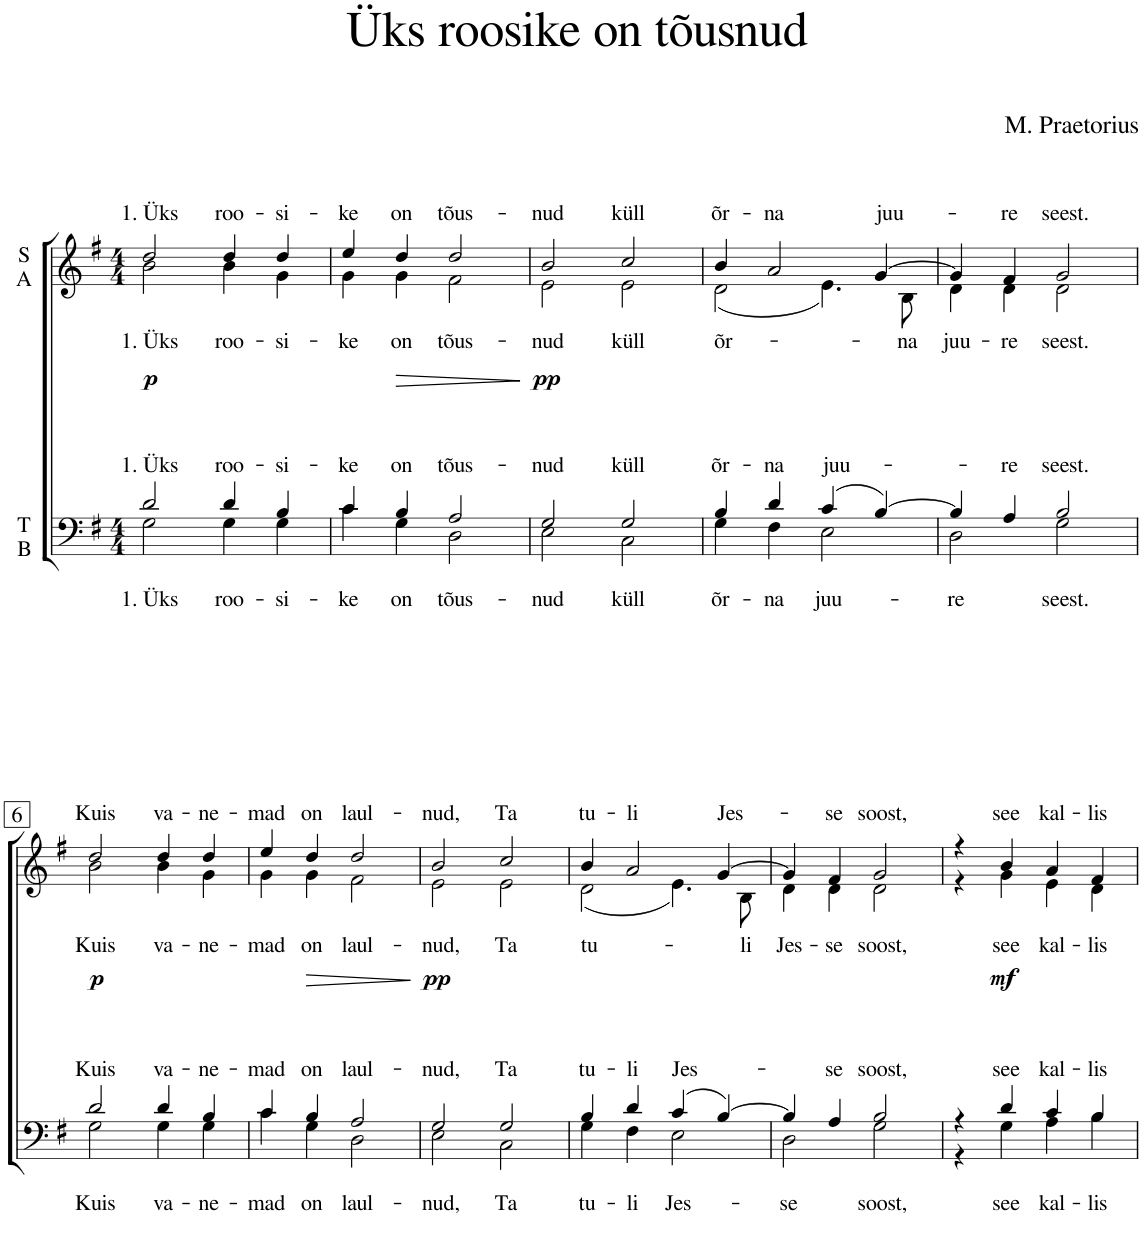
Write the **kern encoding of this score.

**kern	**text	**text	**kern	**text	**text	**dynam
*part2	*part2	*part2	*part1	*part1	*part1	*part1
*staff2	*staff2	*staff2	*staff1	*staff1	*staff1	*staff1
*I"T B	*	*	*I"S A	*	*	*
*clefF4	*	*	*clefG2	*	*	*
*k[f#]	*	*	*k[f#]	*	*	*
*M4/4	*	*	*M4/4	*	*	*
=1	=1	=1	=1	=1	=1	=1
!	!LO:LY:a	!	!	!	!	!
*^	*	*	*	*	*	*
!	!	!	!LO:LY:b	!	!LO:LY:a	!	!
*	*	*	*	*^	*	*	*
!	!	!	!	!	!	!	!LO:LY:b	!LO:DY:b
2d/	2G\	.	1. Üks	2dd/	2b\	.	1. Üks	p
!	!	!LO:LY:a	!	!	!	!	!	!
!	!	!	!LO:LY:b	!	!	!LO:LY:a	!	!
!	!	!	!	!	!	!	!LO:LY:b	!
4d/	4G\	.	roo-	4dd/	4b\	.	roo-	.
!	!	!LO:LY:a	!	!	!	!	!	!
!	!	!	!LO:LY:b	!	!	!LO:LY:a	!	!
!	!	!	!	!	!	!	!LO:LY:b	!
4B/	4G\	.	-si-	4dd/	4g\	.	-si-	.
=2	=2	=2	=2	=2	=2	=2	=2	=2
!	!	!LO:LY:a	!	!	!	!	!	!
!	!	!	!LO:LY:b	!	!	!LO:LY:a	!	!
!	!	!	!	!	!	!	!LO:LY:b	!
4c/	4c\	.	-ke	4ee/	4g\	.	-ke	.
!	!	!LO:LY:a	!	!	!	!	!	!
!	!	!	!LO:LY:b	!	!	!LO:LY:a	!	!LO:HP:b
!	!	!	!	!	!	!	!LO:LY:b	!
4B/	4G\	.	on	4dd/	4g\	.	on	>
!	!	!LO:LY:a	!	!	!	!	!	!
!	!	!	!LO:LY:b	!	!	!LO:LY:a	!	!
!	!	!	!	!	!	!	!LO:LY:b	!
2A/	2D\	.	tõus-	2dd/	2f#\	.	tõus-	.
*v	*v	*	*	*	*	*	*	*
*	*	*	*v	*v	*	*	*
.	.	.	.	.	.	]
=3	=3	=3	=3	=3	=3	=3
!	!LO:LY:a	!	!	!	!	!
*^	*	*	*	*	*	*
!	!	!	!LO:LY:b	!	!LO:LY:a	!	!
*	*	*	*	*^	*	*	*
!	!	!	!	!	!	!	!LO:LY:b	!LO:DY:b
2G/	2E\	.	-nud	2b/	2e\	.	-nud	pp
!	!	!LO:LY:a	!	!	!	!	!	!
!	!	!	!LO:LY:b	!	!	!LO:LY:a	!	!
!	!	!	!	!	!	!	!LO:LY:b	!
2G/	2C\	.	küll	2cc/	2e\	.	küll	.
=4	=4	=4	=4	=4	=4	=4	=4	=4
!	!	!LO:LY:a	!	!	!	!	!	!
!	!	!	!LO:LY:b	!	!	!LO:LY:a	!	!
!	!	!	!	!	!	!	!LO:LY:b	!
4B/	4G\	.	õr-	4b/	(2d\	.	õr-	.
!	!	!LO:LY:a	!	!	!	!	!	!
!	!	!	!LO:LY:b	!	!	!LO:LY:a	!	!
4d/	4F#\	.	-na	2a/	.	-na	.	.
!	!	!LO:LY:a	!	!	!	!	!	!
!	!	!	!LO:LY:b	!	!	!	!	!
(4c/	2E\	.	juu-	.	4.e\)	.	.	.
!	!	!	!	!	!	!LO:LY:a	!	!
[4B/)	.	.	.	[4g/	.	juu-	.	.
!	!	!	!	!	!	!	!LO:LY:b	!
.	.	.	.	.	8B\	.	-na	.
=5	=5	=5	=5	=5	=5	=5	=5	=5
!	!	!	!LO:LY:b	!	!	!	!LO:LY:b	!
4B/]	2D\	.	-re	4g/]	4d\	.	juu-	.
!	!	!LO:LY:a	!	!	!	!LO:LY:a	!	!
!	!	!	!	!	!	!	!LO:LY:b	!
4A/	.	-re	.	4f#/	4d\	.	-re	.
!	!	!LO:LY:a	!	!	!	!	!	!
!	!	!	!LO:LY:b	!	!	!LO:LY:a	!	!
!	!	!	!	!	!	!	!LO:LY:b	!
2B/	2G\	.	seest.	2g/	2d\	.	seest.	.
!!LO:LB:g=z	!!
=6	=6	=6	=6	=6	=6	=6	=6	=6
!	!	!LO:LY:a	!	!	!	!	!	!
!	!	!	!LO:LY:b	!	!	!LO:LY:a	!	!
!	!	!	!	!	!	!	!LO:LY:b	!LO:DY:b
2d/	2G\	.	Kuis	2dd/	2b\	.	Kuis	p
!	!	!LO:LY:a	!	!	!	!	!	!
!	!	!	!LO:LY:b	!	!	!LO:LY:a	!	!
!	!	!	!	!	!	!	!LO:LY:b	!
4d/	4G\	.	va-	4dd/	4b\	.	va-	.
!	!	!LO:LY:a	!	!	!	!	!	!
!	!	!	!LO:LY:b	!	!	!LO:LY:a	!	!
!	!	!	!	!	!	!	!LO:LY:b	!
4B/	4G\	.	-ne-	4dd/	4g\	.	-ne-	.
=7	=7	=7	=7	=7	=7	=7	=7	=7
!	!	!LO:LY:a	!	!	!	!	!	!
!	!	!	!LO:LY:b	!	!	!LO:LY:a	!	!
!	!	!	!	!	!	!	!LO:LY:b	!
4c/	4c\	.	-mad	4ee/	4g\	.	-mad	.
!	!	!LO:LY:a	!	!	!	!	!	!
!	!	!	!LO:LY:b	!	!	!LO:LY:a	!	!LO:HP:b
!	!	!	!	!	!	!	!LO:LY:b	!
4B/	4G\	.	on	4dd/	4g\	.	on	>
!	!	!LO:LY:a	!	!	!	!	!	!
!	!	!	!LO:LY:b	!	!	!LO:LY:a	!	!
!	!	!	!	!	!	!	!LO:LY:b	!
2A/	2D\	.	laul-	2dd/	2f#\	.	laul-	.
*v	*v	*	*	*	*	*	*	*
*	*	*	*v	*v	*	*	*
.	.	.	.	.	.	]
=8	=8	=8	=8	=8	=8	=8
!	!LO:LY:a	!	!	!	!	!
*^	*	*	*	*	*	*
!	!	!	!LO:LY:b	!	!LO:LY:a	!	!
*	*	*	*	*^	*	*	*
!	!	!	!	!	!	!	!LO:LY:b	!LO:DY:b
2G/	2E\	.	-nud,	2b/	2e\	.	-nud,	pp
!	!	!LO:LY:a	!	!	!	!	!	!
!	!	!	!LO:LY:b	!	!	!LO:LY:a	!	!
!	!	!	!	!	!	!	!LO:LY:b	!
2G/	2C\	.	Ta	2cc/	2e\	.	Ta	.
=9	=9	=9	=9	=9	=9	=9	=9	=9
!	!	!LO:LY:a	!	!	!	!	!	!
!	!	!	!LO:LY:b	!	!	!LO:LY:a	!	!
!	!	!	!	!	!	!	!LO:LY:b	!
4B/	4G\	.	tu-	4b/	(2d\	.	tu-	.
!	!	!LO:LY:a	!	!	!	!	!	!
!	!	!	!LO:LY:b	!	!	!LO:LY:a	!	!
4d/	4F#\	.	-li	2a/	.	-li	.	.
!	!	!LO:LY:a	!	!	!	!	!	!
!	!	!	!LO:LY:b	!	!	!	!	!
(4c/	2E\	.	Jes-	.	4.e\)	.	.	.
!	!	!	!	!	!	!LO:LY:a	!	!
[4B/)	.	.	.	[4g/	.	Jes-	.	.
!	!	!	!	!	!	!	!LO:LY:b	!
.	.	.	.	.	8B\	.	-li	.
=10	=10	=10	=10	=10	=10	=10	=10	=10
!	!	!	!LO:LY:b	!	!	!	!LO:LY:b	!
4B/]	2D\	.	-se	4g/]	4d\	.	Jes-	.
!	!	!LO:LY:a	!	!	!	!LO:LY:a	!	!
!	!	!	!	!	!	!	!LO:LY:b	!
4A/	.	-se	.	4f#/	4d\	.	-se	.
!	!	!LO:LY:a	!	!	!	!	!	!
!	!	!	!LO:LY:b	!	!	!LO:LY:a	!	!
!	!	!	!	!	!	!	!LO:LY:b	!
2B/	2G\	.	soost,	2g/	2d\	.	soost,	.
=11	=11	=11	=11	=11	=11	=11	=11	=11
4r	4r	.	.	4r	4r	.	.	.
!	!	!LO:LY:a	!	!	!	!	!	!
!	!	!	!LO:LY:b	!	!	!LO:LY:a	!	!
!	!	!	!	!	!	!	!LO:LY:b	!LO:DY:b
4d/	4G\	.	see	4b/	4g\	.	see	mf
!	!	!LO:LY:a	!	!	!	!	!	!
!	!	!	!LO:LY:b	!	!	!LO:LY:a	!	!
!	!	!	!	!	!	!	!LO:LY:b	!
4c/	4A\	.	kal-	4a/	4e\	.	kal-	.
!	!	!LO:LY:a	!	!	!	!	!	!
!	!	!	!LO:LY:b	!	!	!LO:LY:a	!	!
!	!	!	!	!	!	!	!LO:LY:b	!
4B/	4B\	.	-lis	4f#/	4d\	.	-lis	.
*v	*v	*	*	*	*	*	*	*
*	*	*	*v	*v	*	*	*
=	=	=	=	=	=	=
*-	*-	*-	*-	*-	*-	*-
